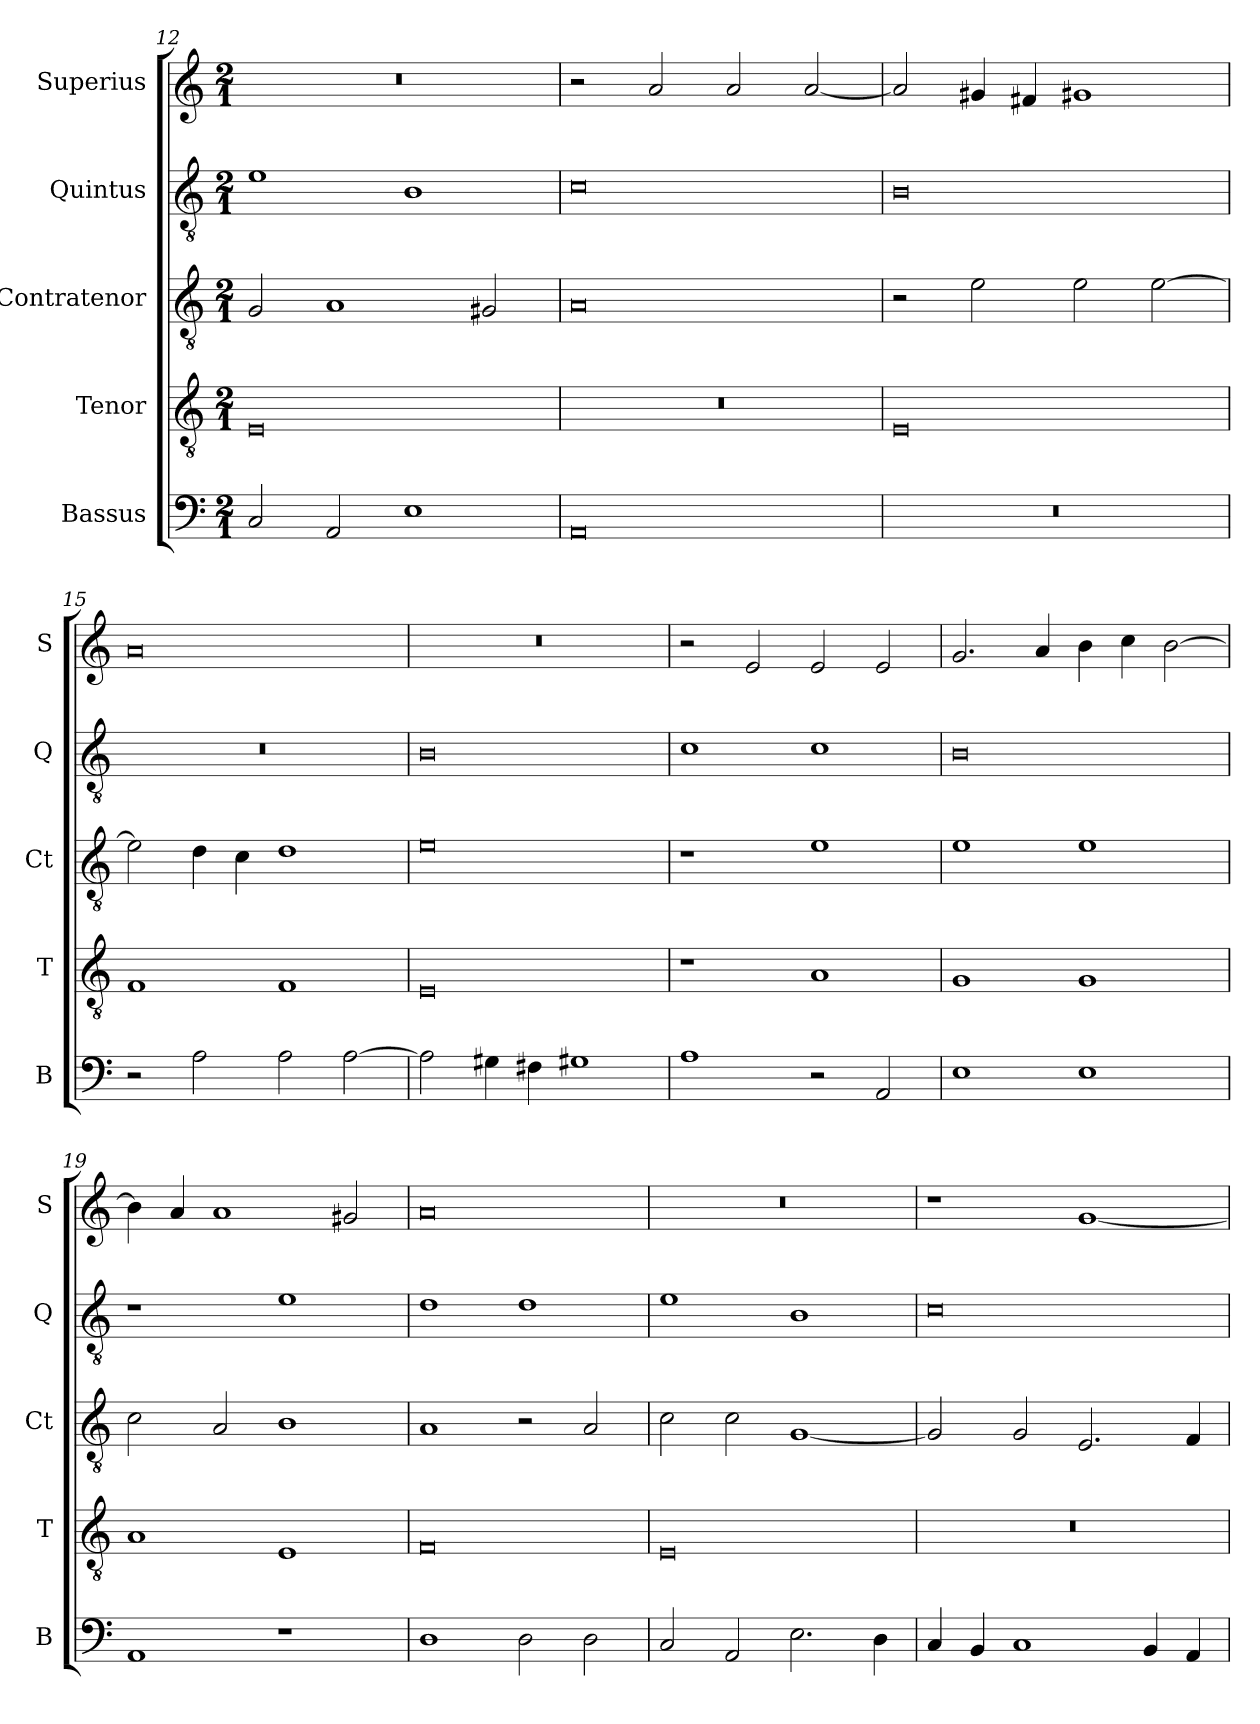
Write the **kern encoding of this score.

**kern	**kern	**kern	**kern	**kern
*part5	*part4	*part3	*part2	*part1
*staff5	*staff4	*staff3	*staff2	*staff1
*I"Bassus	*I"Tenor	*I"Contratenor	*I"Quintus	*I"Superius
*I'B	*I'T	*I'Ct	*I'Q	*I'S
*clefF4	*clefGv2	*clefGv2	*clefGv2	*clefG2
*k[]	*k[]	*k[]	*k[]	*k[]
*M2/1	*M2/1	*M2/1	*M2/1	*M2/1
=12	=12	=12	=12	=12
2C/	0E	2G/	1e	0r
2AA/	.	1A	.	.
1E	.	.	1B	.
.	.	2G#X/	.	.
=13	=13	=13	=13	=13
0AA	0r	0A	0c	2r
.	.	.	.	2a/
.	.	.	.	2a/
.	.	.	.	[2a/
=14	=14	=14	=14	=14
0r	0E	2r	0B	2a/]
.	.	2e\	.	4g#X/
.	.	.	.	4f#X/
.	.	2e\	.	1g#X
.	.	[2e\	.	.
=15	=15	=15	=15	=15
2r	1F	2e\]	0r	0a
2A\	.	4d\	.	.
.	.	4c\	.	.
2A\	1F	1d	.	.
[2A\	.	.	.	.
=16	=16	=16	=16	=16
2A\]	0E	0e	0B	0r
4G#X\	.	.	.	.
4F#X\	.	.	.	.
1G#X	.	.	.	.
=17	=17	=17	=17	=17
1A	1r	1r	1c	2r
.	.	.	.	2e/
2r	1A	1e	1c	2e/
2AA/	.	.	.	2e/
=18	=18	=18	=18	=18
1E	1G	1e	0B	2.g/
.	.	.	.	4a/
1E	1G	1e	.	4b\
.	.	.	.	4cc\
.	.	.	.	[2b\
=19	=19	=19	=19	=19
1AA	1A	2c\	1r	4b\]
.	.	.	.	4a/
.	.	2A/	.	1a
1r	1E	1B	1e	.
.	.	.	.	2g#X/
=20	=20	=20	=20	=20
1D	0F	1A	1d	0a
2D\	.	2r	1d	.
2D\	.	2A/	.	.
=21	=21	=21	=21	=21
2C/	0E	2c\	1e	0r
2AA/	.	2c\	.	.
2.E\	.	[1G	1B	.
4D\	.	.	.	.
=22	=22	=22	=22	=22
4C/	0r	2G/]	0c	1r
4BB/	.	.	.	.
1C	.	2G/	.	.
.	.	2.E/	.	[1g
4BB/	.	.	.	.
4AA/	.	4F/	.	.
=	=	=	=	=
*-	*-	*-	*-	*-
